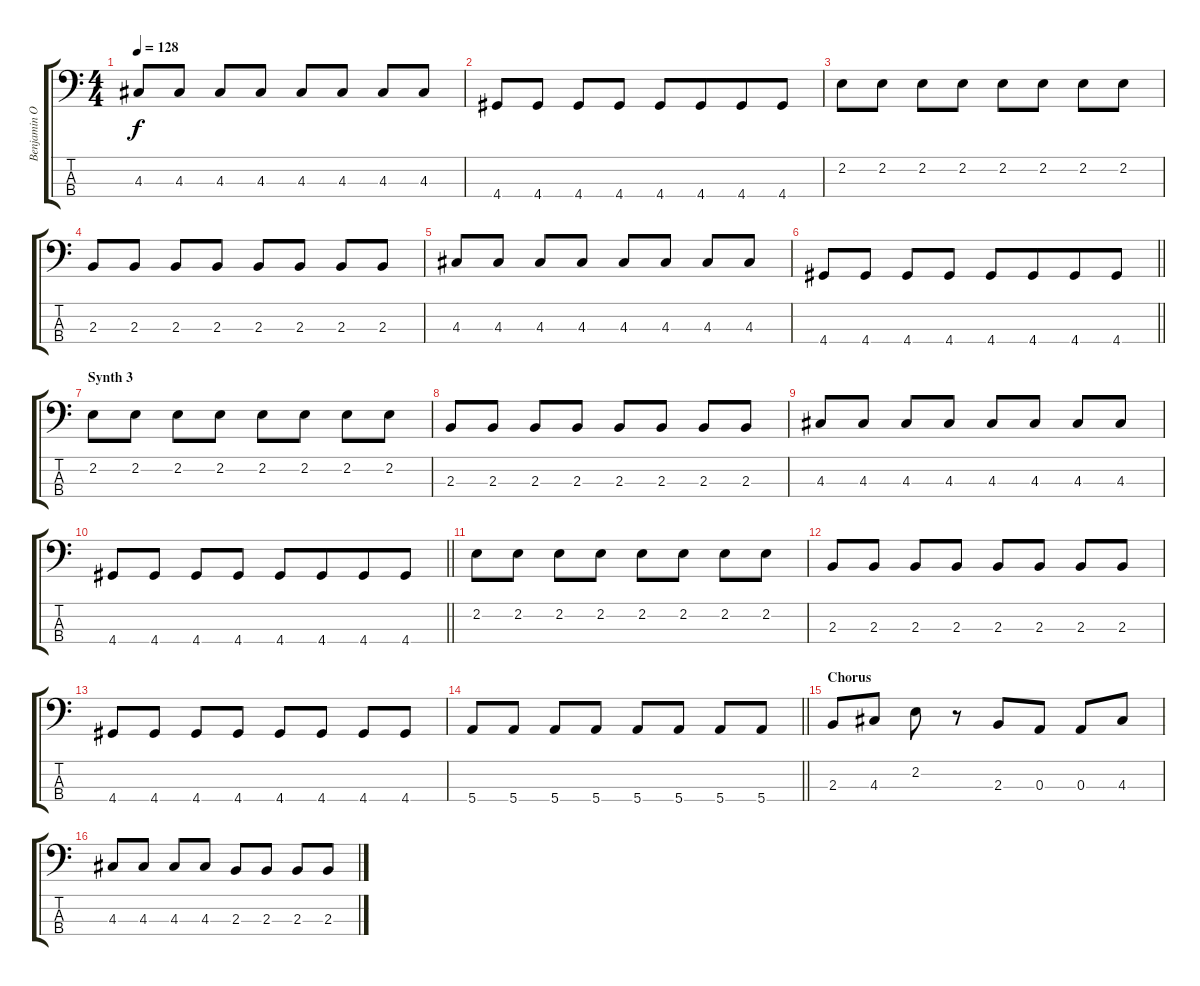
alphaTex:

\track ("Benjamin Orr - Bass" "Benjamin O") {instrument electricbasspick}
\staff {score tabs}
\tuning (G2 D2 A1 E1) {hide}
\ts (4 4)
\tempo 128
\clef f4
\ks c
4.3.8{dy f} 4.3.8 4.3.8 4.3.8 4.3.8 4.3.8 4.3.8 4.3.8 |
4.4.8 4.4.8 4.4.8 4.4.8 4.4.8 4.4.8{beam merge} 4.4.8 4.4.8 |
2.2.8 2.2.8 2.2.8 2.2.8 2.2.8 2.2.8 2.2.8 2.2.8 |
2.3.8 2.3.8 2.3.8 2.3.8 2.3.8 2.3.8 2.3.8 2.3.8 |
4.3.8 4.3.8 4.3.8 4.3.8 4.3.8 4.3.8 4.3.8 4.3.8 |
\barLineRight lightlight
4.4.8 4.4.8 4.4.8 4.4.8 4.4.8 4.4.8{beam merge} 4.4.8 4.4.8 |
\section ("" "Synth 3")
2.2.8 2.2.8 2.2.8 2.2.8 2.2.8 2.2.8 2.2.8 2.2.8 |
2.3.8 2.3.8 2.3.8 2.3.8 2.3.8 2.3.8 2.3.8 2.3.8 |
4.3.8 4.3.8 4.3.8 4.3.8 4.3.8 4.3.8 4.3.8 4.3.8 |
\barLineRight lightlight
4.4.8 4.4.8 4.4.8 4.4.8 4.4.8 4.4.8{beam merge} 4.4.8 4.4.8 |
2.2.8 2.2.8 2.2.8 2.2.8 2.2.8 2.2.8 2.2.8 2.2.8 |
2.3.8 2.3.8 2.3.8 2.3.8 2.3.8 2.3.8 2.3.8 2.3.8 |
4.4.8 4.4.8 4.4.8 4.4.8 4.4.8 4.4.8 4.4.8 4.4.8 |
\barLineRight lightlight
5.4.8 5.4.8 5.4.8 5.4.8 5.4.8 5.4.8 5.4.8 5.4.8 |
\section ("" "Chorus")
2.3.8 4.3.8 2.2.8 r.8 2.3.8 0.3.8 0.3.8 4.3.8 |
4.3.8 4.3.8 4.3.8 4.3.8 2.3.8 2.3.8 2.3.8 2.3.8
